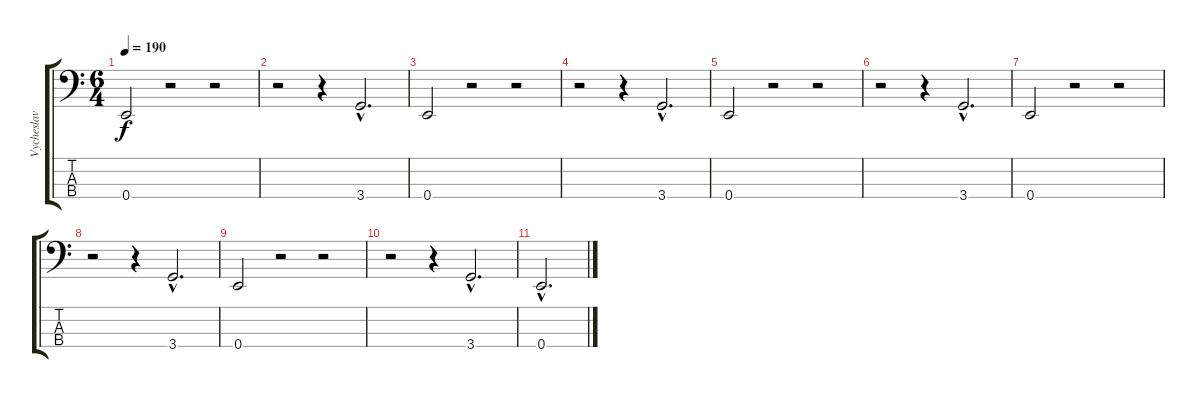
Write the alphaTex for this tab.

\track ("Vycheslav Semikin bass" "Vycheslav ") {instrument slapbass1}
\staff {score tabs}
\tuning (G2 D2 A1 E1) {hide}
\ts (6 4)
\tempo 190
\clef f4
\ks c
0.4.2{dy f} r.2 r.2 |
r.2 r.4 3.4{hac}.2{d} |
0.4.2 r.2 r.2 |
r.2 r.4 3.4{hac}.2{d} |
0.4.2 r.2 r.2 |
r.2 r.4 3.4{hac}.2{d} |
0.4.2 r.2 r.2 |
r.2 r.4 3.4{hac}.2{d} |
0.4.2 r.2 r.2 |
r.2 r.4 3.4{hac}.2{d} |
0.4{hac}.2{d}
